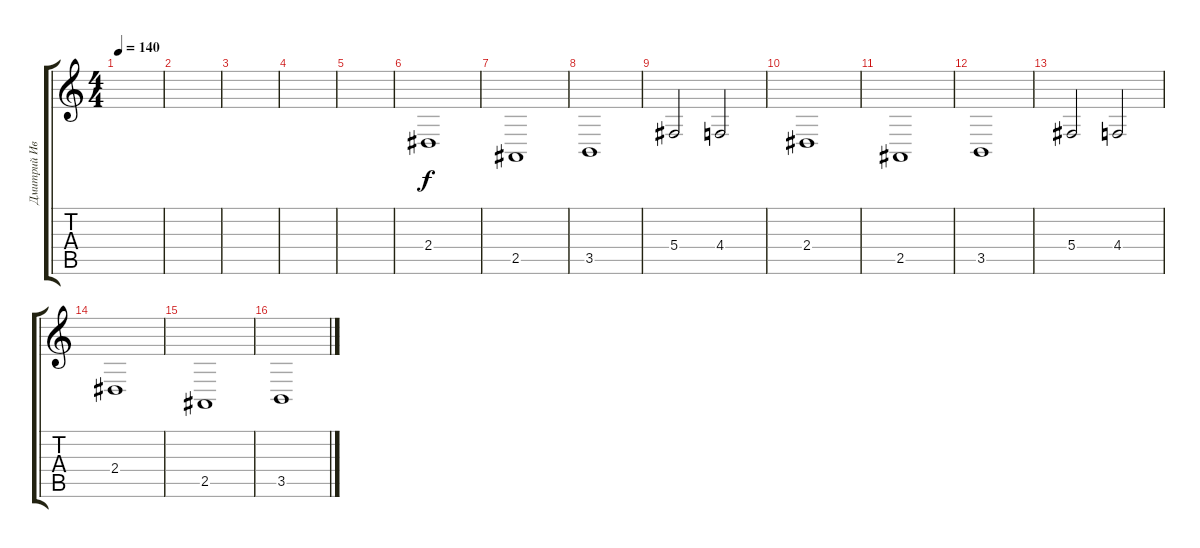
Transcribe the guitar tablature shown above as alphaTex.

\track ("Дмитрий Иванов/Андрей Смирнов" "Дмитрий Ив") {instrument pad8sweep}
\staff {score tabs}
\tuning (Eb4 Bb3 Gb3 Db3 Ab2 Eb2) {hide}
\ts (4 4)
\tempo 140
\clef g2
\ks c
|
|
|
|
|
2.4.1{volume 13 balance 8 instrument pad8sweep} |
2.5.1 |
3.5.1 |
5.4.2 4.4.2 |
2.4.1 |
2.5.1 |
3.5.1 |
5.4.2 4.4.2 |
2.4.1 |
2.5.1 |
3.5.1
